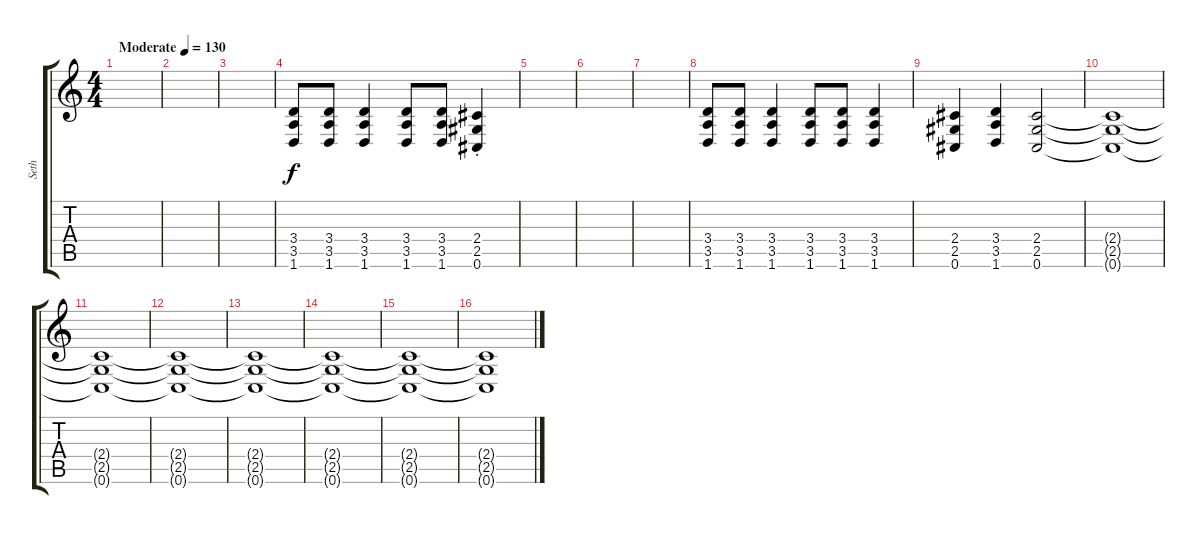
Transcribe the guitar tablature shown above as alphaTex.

\track ("Seth" "Seth") {instrument distortionguitar}
\staff {score tabs}
\tuning (Db4 Ab3 E3 B2 Gb2 Db2) {hide}
\ts (4 4)
\tempo (130 "Moderate")
\clef g2
\ks c
|
|
|
(3.4 3.5 1.6).8 (3.4 3.5 1.6).8 (3.4 3.5 1.6).4 (3.4 3.5 1.6).8 (3.4 3.5 1.6).8 (2.4{st} 2.5{st} 0.6{st}).4 |
|
|
|
(3.4 3.5 1.6).8 (3.4 3.5 1.6).8 (3.4 3.5 1.6).4 (3.4 3.5 1.6).8 (3.4 3.5 1.6).8 (3.4 3.5 1.6).4 |
(2.4 2.5 0.6).4 (3.4 3.5 1.6).4 (2.4 2.5 0.6).2 |
(2.4{t} 2.5{t} 0.6{t}).1 |
(2.4{t} 2.5{t} 0.6{t}).1 |
(2.4{t} 2.5{t} 0.6{t}).1 |
(2.4{t} 2.5{t} 0.6{t}).1 |
(2.4{t} 2.5{t} 0.6{t}).1 |
(2.4{t} 2.5{t} 0.6{t}).1 |
(2.4{t} 2.5{t} 0.6{t}).1
